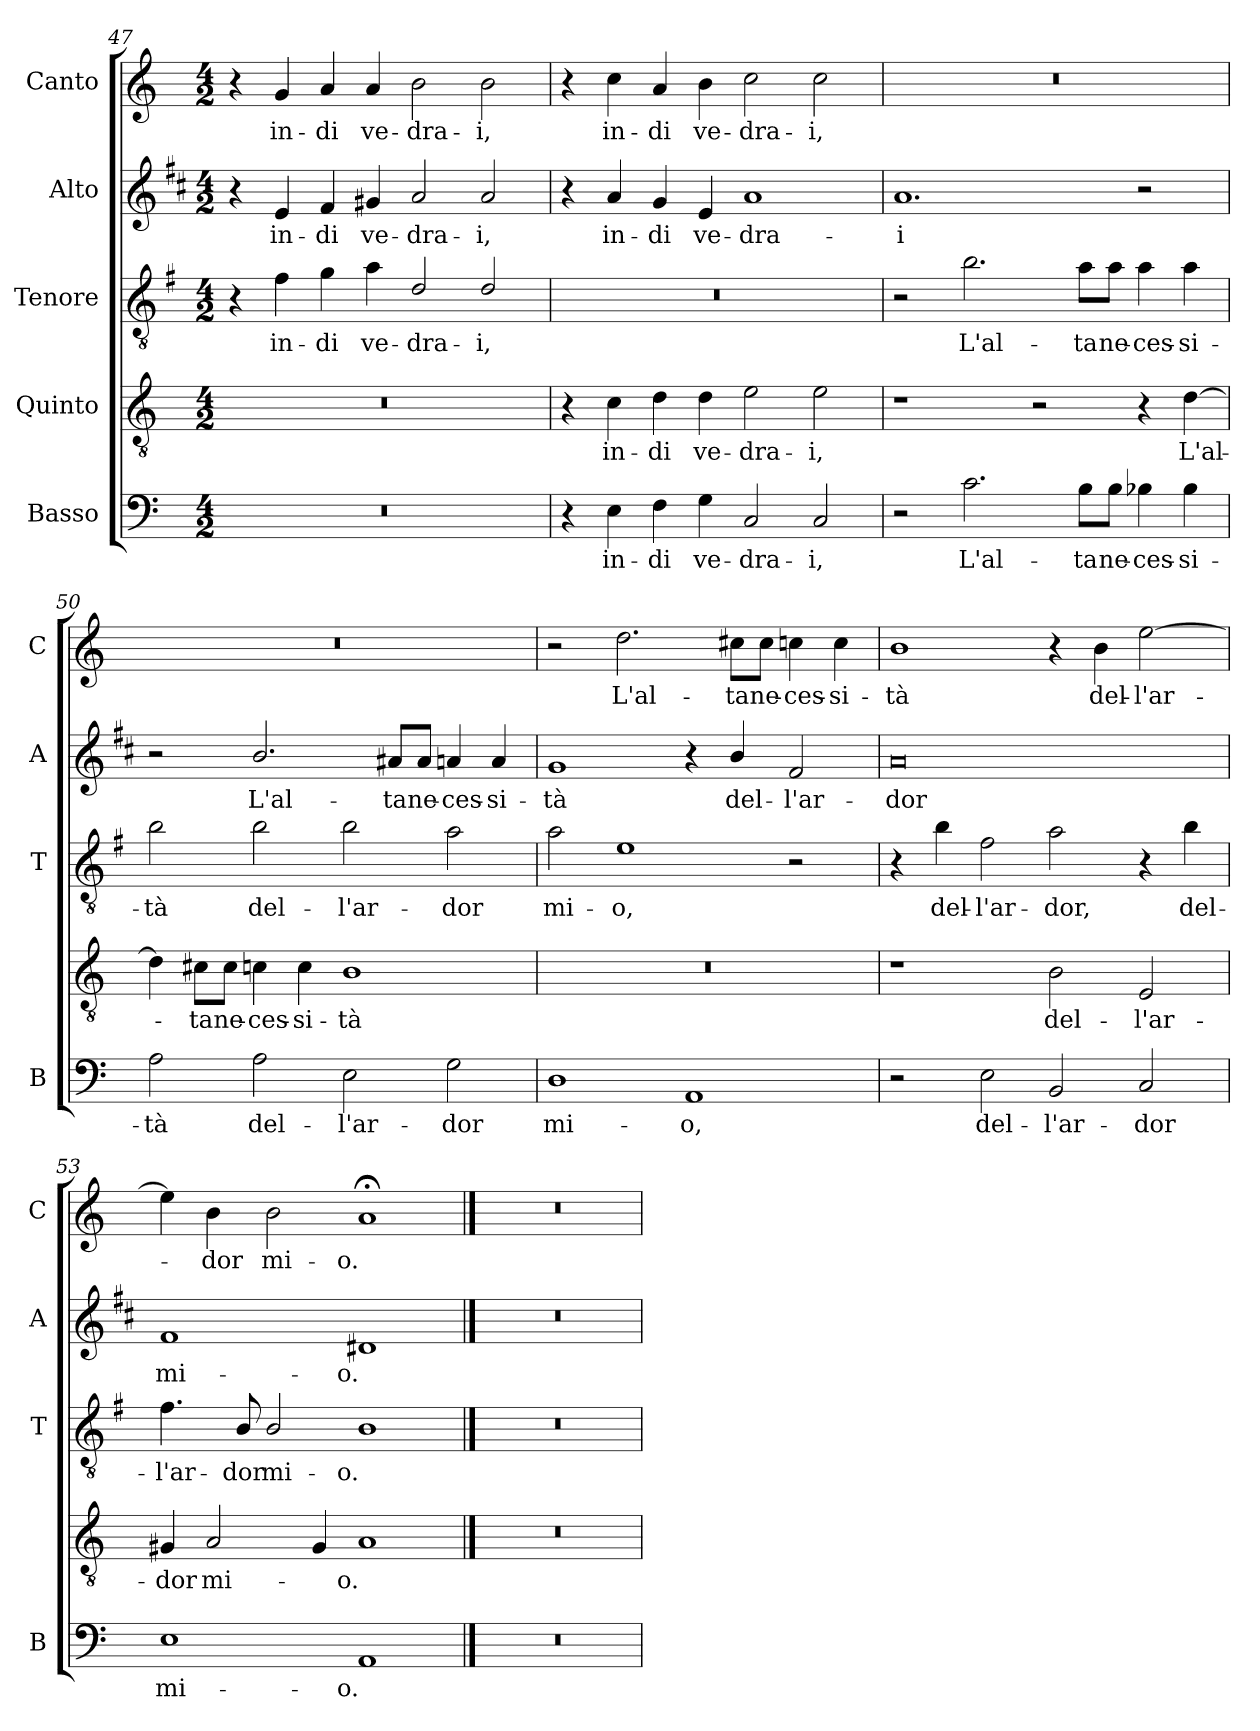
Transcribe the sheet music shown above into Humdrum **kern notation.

**kern	**text	**kern	**text	**kern	**text	**kern	**text	**kern	**text
*part5	*part5	*part4	*part4	*part3	*part3	*part2	*part2	*part1	*part1
*staff5	*staff5	*staff4	*staff4	*staff3	*staff3	*staff2	*staff2	*staff1	*staff1
*I"Basso	*	*I"Quinto	*	*I"Tenore	*	*I"Alto	*	*I"Canto	*
*I'B	*	*	*	*I'T	*	*I'A	*	*I'C	*
*clefF4	*	*clefGv2	*	*clefGv2	*	*clefG2	*	*clefG2	*
*	*	*	*	*ITrd4c7	*	*ITrd1c2	*	*	*
*k[]	*	*k[]	*	*k[]	*	*k[]	*	*k[]	*
*C:	*	*C:	*	*C:	*	*C:	*	*C:	*
*M4/2	*	*M4/2	*	*M4/2	*	*M4/2	*	*M4/2	*
=47	=47	=47	=47	=47	=47	=47	=47	=47	=47
0r	.	0r	.	4r	.	4r	.	4r	.
!	!	!	!	!	!LO:LY:b	!	!LO:LY:b	!	!LO:LY:b
.	.	.	.	4B\	in-	4d/	in-	4g/	in-
!	!	!	!	!	!LO:LY:b	!	!LO:LY:b	!	!LO:LY:b
.	.	.	.	4c\	-di	4e/	-di	4a/	-di
!	!	!	!	!	!LO:LY:b	!	!LO:LY:b	!	!LO:LY:b
.	.	.	.	4d\	ve-	4f#X/	ve-	4a/	ve-
!	!	!	!	!	!LO:LY:b	!	!LO:LY:b	!	!LO:LY:b
.	.	.	.	2G/	-dra-	2g/	-dra-	2b\	-dra-
!	!	!	!	!	!LO:LY:b	!	!LO:LY:b	!	!LO:LY:b
.	.	.	.	2G/	-i,	2g/	-i,	2b\	-i,
!!LO:LB:g=z
=48	=48	=48	=48	=48	=48	=48	=48	=48	=48
4r	.	4r	.	0r	.	4r	.	4r	.
!	!LO:LY:b	!	!LO:LY:b	!	!	!	!LO:LY:b	!	!LO:LY:b
4E\	in-	4c\	in-	.	.	4g/	in-	4cc\	in-
!	!LO:LY:b	!	!LO:LY:b	!	!	!	!LO:LY:b	!	!LO:LY:b
4F\	-di	4d\	-di	.	.	4f/	-di	4a/	-di
!	!LO:LY:b	!	!LO:LY:b	!	!	!	!LO:LY:b	!	!LO:LY:b
4G\	ve-	4d\	ve-	.	.	4d/	ve-	4b\	ve-
!	!LO:LY:b	!	!LO:LY:b	!	!	!	!LO:LY:b	!	!LO:LY:b
2C/	-dra-	2e\	-dra-	.	.	1g	-dra-	2cc\	-dra-
!	!LO:LY:b	!	!LO:LY:b	!	!	!	!	!	!LO:LY:b
2C/	-i,	2e\	-i,	.	.	.	.	2cc\	-i,
=49	=49	=49	=49	=49	=49	=49	=49	=49	=49
!	!	!	!	!	!	!	!LO:LY:b	!	!
2r	.	1r	.	2r	.	1.g	-i	0r	.
!	!LO:LY:b	!	!	!	!LO:LY:b	!	!	!	!
2.c\	L'al-	.	.	2.e\	L'al-	.	.	.	.
.	.	2r	.	.	.	.	.	.	.
!	!LO:LY:b	!	!	!	!LO:LY:b	!	!	!	!
8B\L	-ta	.	.	8d\L	-ta	.	.	.	.
!	!LO:LY:b	!	!	!	!LO:LY:b	!	!	!	!
8B\J	ne-	.	.	8d\J	ne-	.	.	.	.
!	!LO:LY:b	!	!	!	!LO:LY:b	!	!	!	!
4B-X\	-ces-	4r	.	4d\	-ces-	2r	.	.	.
!	!LO:LY:b	!	!LO:LY:b	!	!LO:LY:b	!	!	!	!
4B-\	-si-	[4d\	L'al-	4d\	-si-	.	.	.	.
=50	=50	=50	=50	=50	=50	=50	=50	=50	=50
!	!LO:LY:b	!	!	!	!LO:LY:b	!	!	!	!
2A\	-tà	4d\]	.	2e\	-tà	2r	.	0r	.
!	!	!	!LO:LY:b	!	!	!	!	!	!
.	.	8c#X\L	-ta	.	.	.	.	.	.
!	!	!	!LO:LY:b	!	!	!	!	!	!
.	.	8c#\J	ne-	.	.	.	.	.	.
!	!LO:LY:b	!	!LO:LY:b	!	!LO:LY:b	!	!LO:LY:b	!	!
2A\	del-	4cn\	-ces-	2e\	del-	2.a/	L'al-	.	.
!	!	!	!LO:LY:b	!	!	!	!	!	!
.	.	4c\	-si-	.	.	.	.	.	.
!	!LO:LY:b	!	!LO:LY:b	!	!LO:LY:b	!	!	!	!
2E\	-l'ar-	1B	-tà	2e\	-l'ar-	.	.	.	.
!	!	!	!	!	!	!	!LO:LY:b	!	!
.	.	.	.	.	.	8g#X/L	-ta	.	.
!	!	!	!	!	!	!	!LO:LY:b	!	!
.	.	.	.	.	.	8g#/J	ne-	.	.
!	!LO:LY:b	!	!	!	!LO:LY:b	!	!LO:LY:b	!	!
2G\	-dor	.	.	2d\	-dor	4gn/	-ces-	.	.
!	!	!	!	!	!	!	!LO:LY:b	!	!
.	.	.	.	.	.	4g/	-si-	.	.
!!LO:LB:g=z
=51	=51	=51	=51	=51	=51	=51	=51	=51	=51
!	!LO:LY:b	!	!	!	!LO:LY:b	!	!LO:LY:b	!	!
1D	mi-	0r	.	2d\	mi-	1f	-tà	2r	.
!	!	!	!	!	!LO:LY:b	!	!	!	!LO:LY:b
.	.	.	.	1A	-o,	.	.	2.dd\	L'al-
!	!LO:LY:b	!	!	!	!	!	!	!	!
1AA	-o,	.	.	.	.	4r	.	.	.
!	!	!	!	!	!	!	!LO:LY:b	!	!LO:LY:b
.	.	.	.	.	.	4a/	del-	8cc#X\L	-ta
!	!	!	!	!	!	!	!	!	!LO:LY:b
.	.	.	.	.	.	.	.	8cc#\J	ne-
!	!	!	!	!	!	!	!LO:LY:b	!	!LO:LY:b
.	.	.	.	2r	.	2e/	-l'ar-	4ccn\	-ces-
!	!	!	!	!	!	!	!	!	!LO:LY:b
.	.	.	.	.	.	.	.	4cc\	-si-
=52	=52	=52	=52	=52	=52	=52	=52	=52	=52
!	!	!	!	!	!	!	!LO:LY:b	!	!LO:LY:b
2r	.	1r	.	4r	.	0g	-dor	1b	-tà
!	!	!	!	!	!LO:LY:b	!	!	!	!
.	.	.	.	4e\	del-	.	.	.	.
!	!LO:LY:b	!	!	!	!LO:LY:b	!	!	!	!
2E\	del-	.	.	2B\	-l'ar-	.	.	.	.
!	!LO:LY:b	!	!LO:LY:b	!	!LO:LY:b	!	!	!	!
2BB/	-l'ar-	2B\	del-	2d\	-dor,	.	.	4r	.
!	!	!	!	!	!	!	!	!	!LO:LY:b
.	.	.	.	.	.	.	.	4b\	del-
!	!LO:LY:b	!	!LO:LY:b	!	!	!	!	!	!LO:LY:b
2C/	-dor	2E/	-l'ar-	4r	.	.	.	[2ee\	-l'ar-
!	!	!	!	!	!LO:LY:b	!	!	!	!
.	.	.	.	4e\	del-	.	.	.	.
=53	=53	=53	=53	=53	=53	=53	=53	=53	=53
!	!LO:LY:b	!	!LO:LY:b	!	!LO:LY:b	!	!LO:LY:b	!	!
1E	mi-	4G#X/	-dor	4.B\	-l'ar-	1e	mi-	4ee\]	.
!	!	!	!LO:LY:b	!	!	!	!	!	!LO:LY:b
.	.	2A/	mi-	.	.	.	.	4b\	-dor
!	!	!	!	!	!LO:LY:b	!	!	!	!
.	.	.	.	8E/	-dor	.	.	.	.
!	!	!	!	!	!LO:LY:b	!	!	!	!LO:LY:b
.	.	.	.	2E/	mi-	.	.	2b\	mi-
.	.	4G#/	.	.	.	.	.	.	.
!	!LO:LY:b	!	!LO:LY:b	!	!LO:LY:b	!	!LO:LY:b	!	!LO:LY:b
1AA	-o.	1A	-o.	1E	-o.	1c#X	-o.	1a;<	-o.
==54	==54	==54	==54	==54	==54	==54	==54	==54	==54
0r	.	0r	.	0r	.	0r	.	0r	.
=	=	=	=	=	=	=	=	=	=
*-	*-	*-	*-	*-	*-	*-	*-	*-	*-
